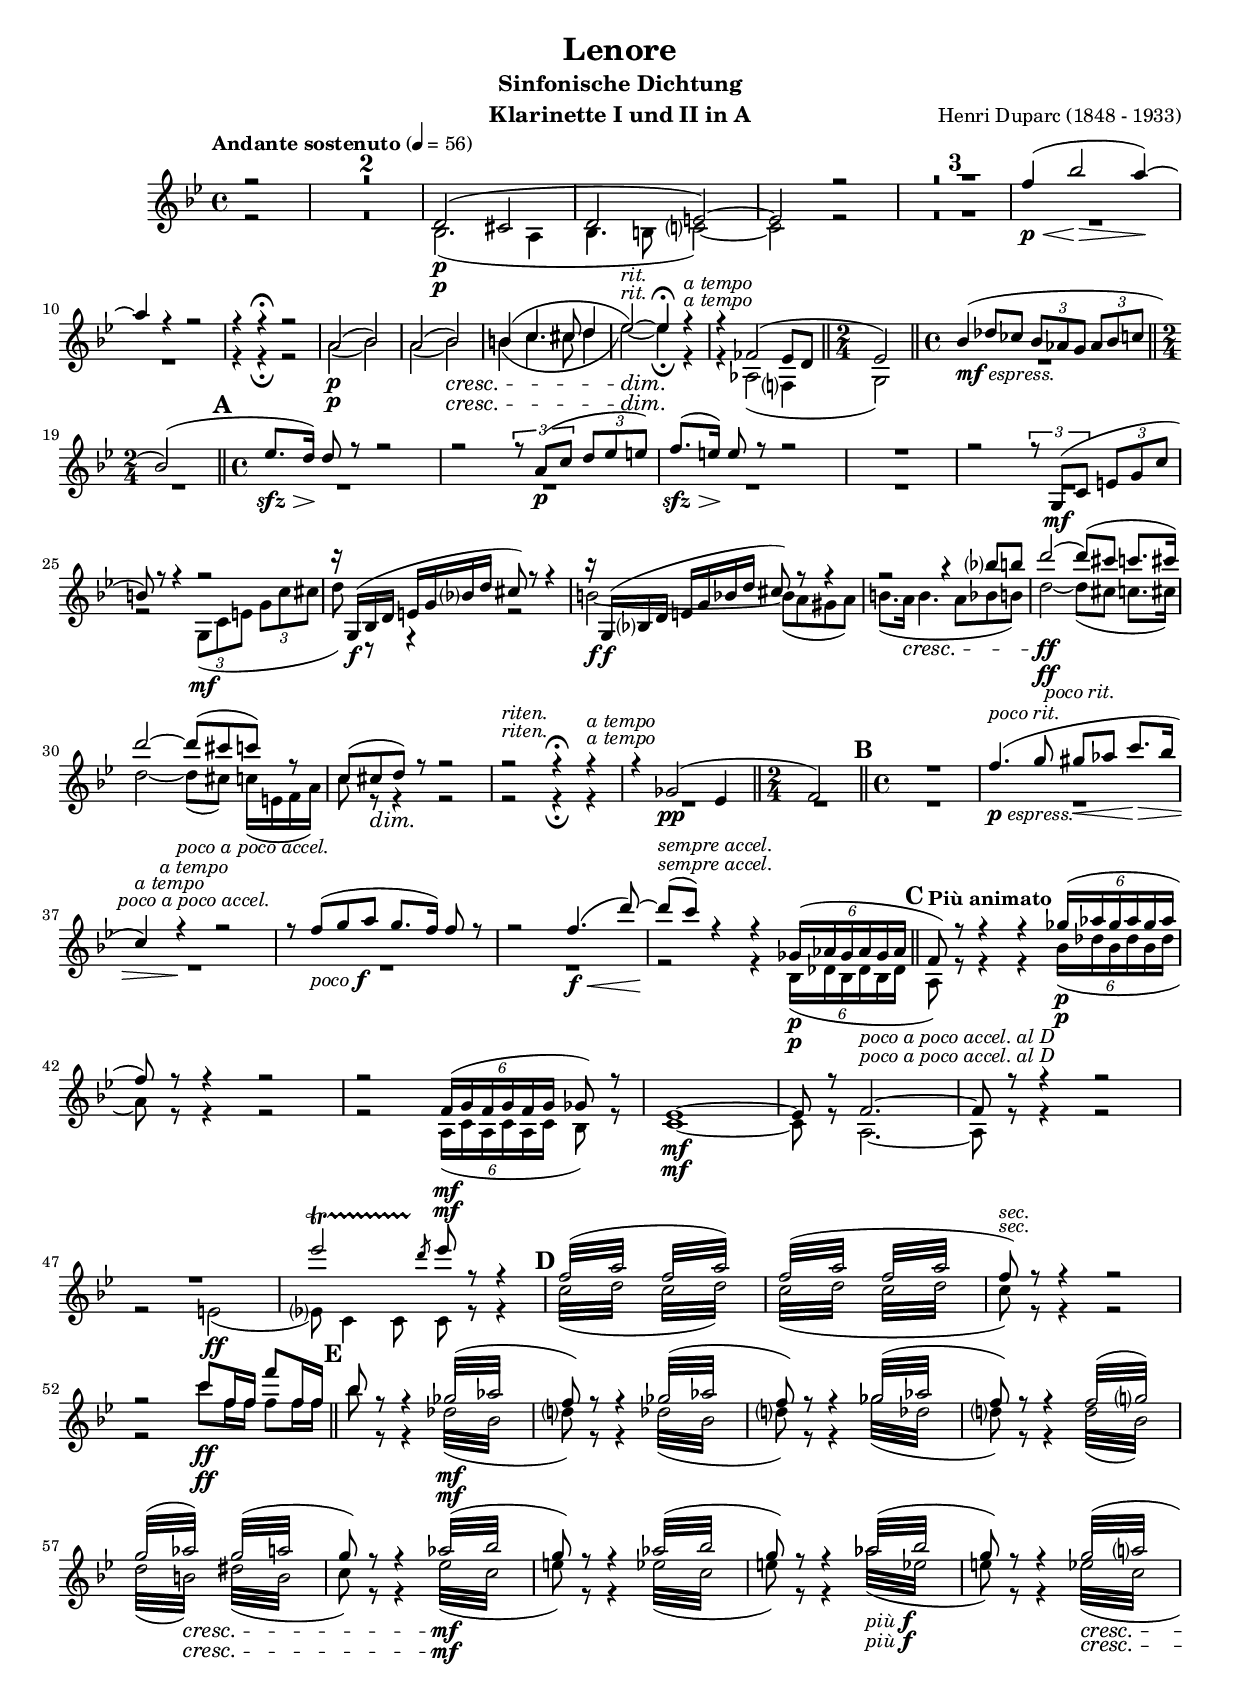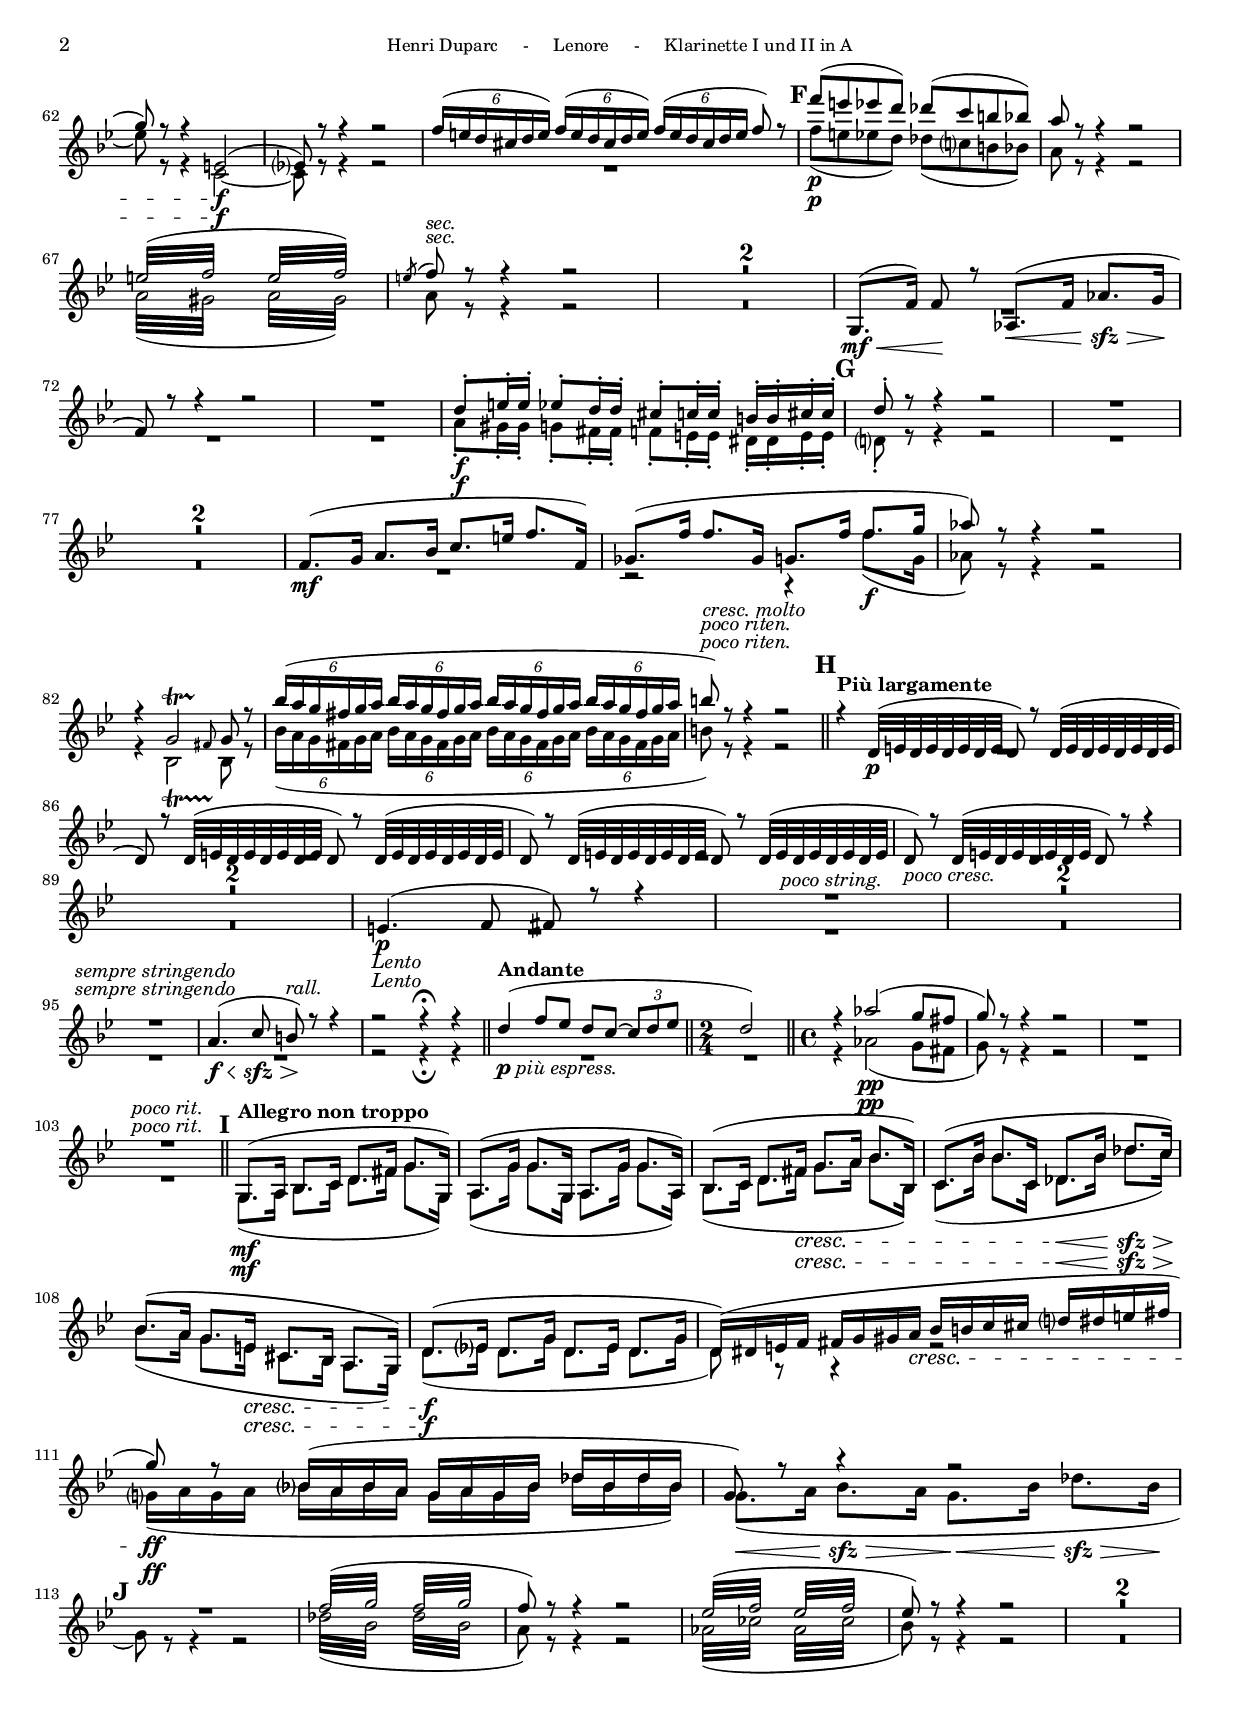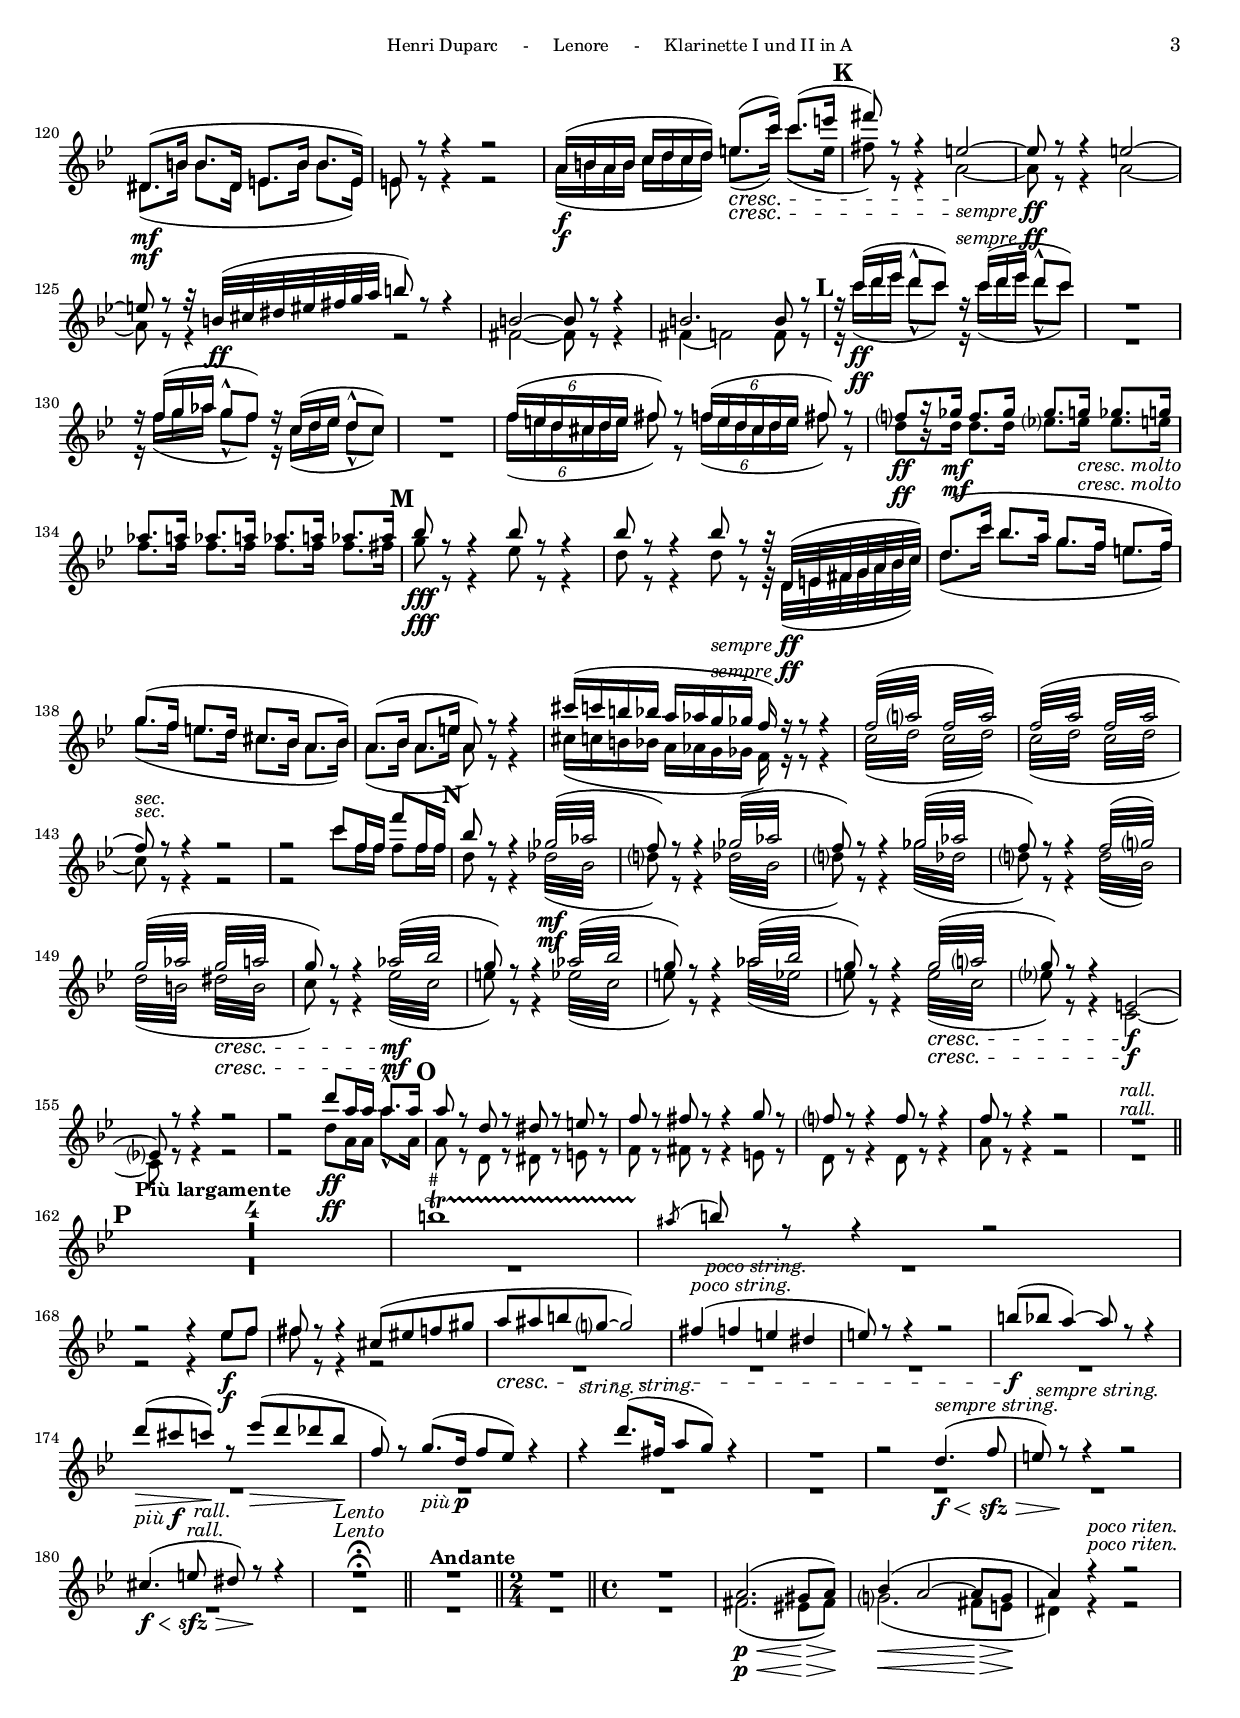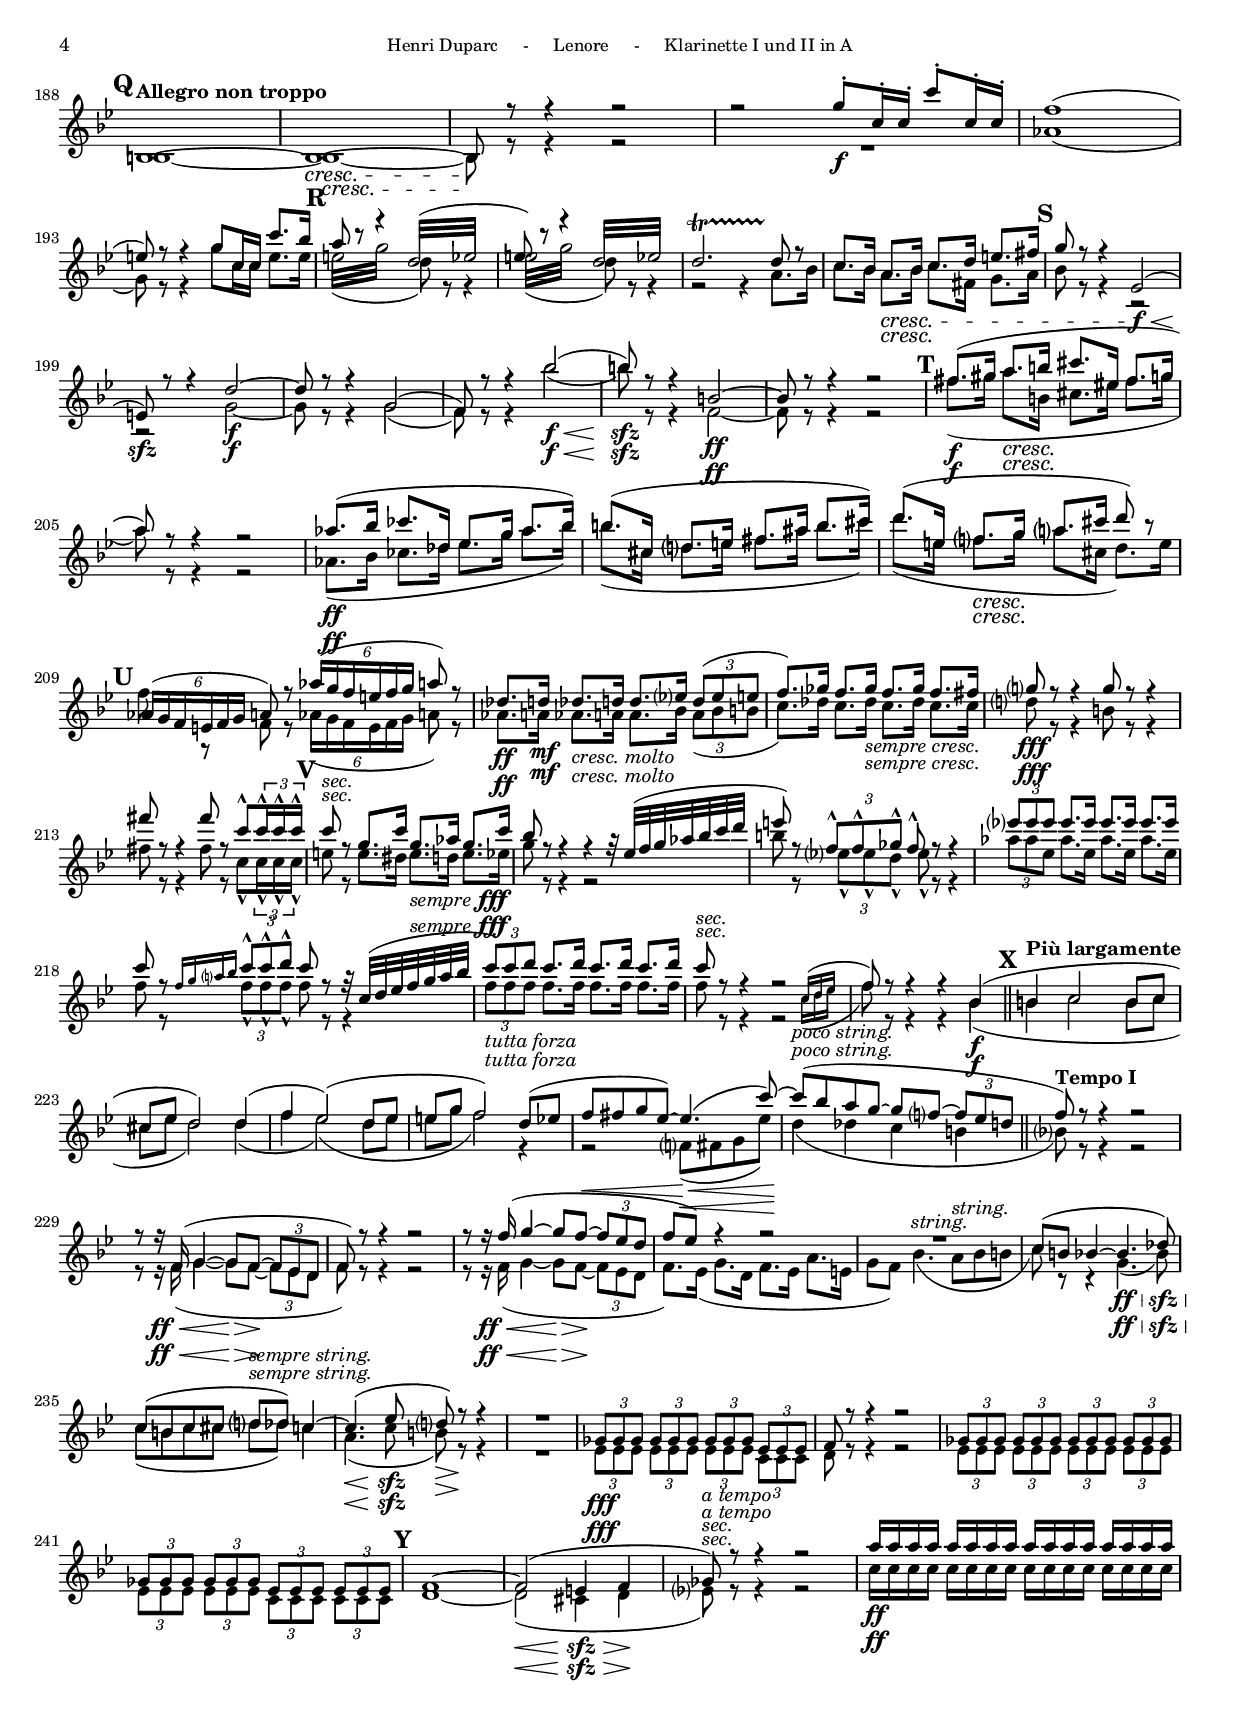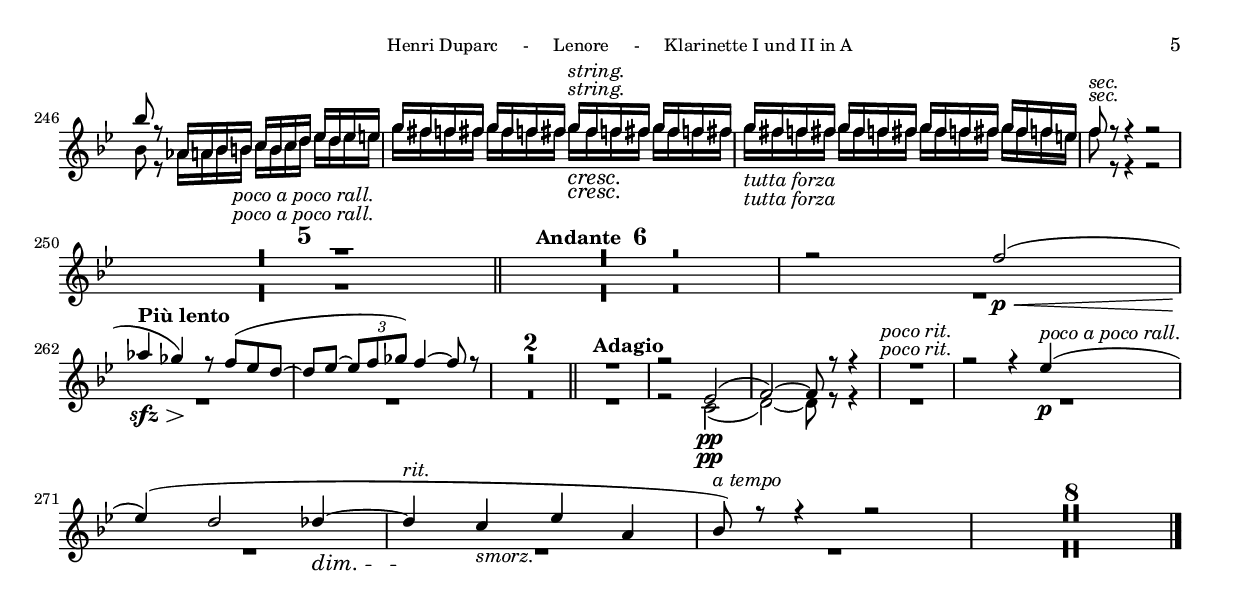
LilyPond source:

\version "2.18.2"
\language "deutsch"

\paper {
    top-margin = 10\mm
    bottom-margin = 10\mm
    left-margin = 10\mm
    right-margin = 10\mm
    ragged-last = ##f
}

\header{
  title = "Lenore"
  subtitle = "Sinfonische Dichtung"
  composerShort = "Henri Duparc"
  composer = "Henri Duparc (1848 - 1933)"
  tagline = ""
}

% Adapt this for automatic line-breaks
% mBreak = {}
mBreak = { \break }
#(set-global-staff-size 17)

% Useful snippets
pCresc = _\markup { \dynamic p \italic "cresc." }
mfDim = _\markup { \dynamic mf \italic "dim." }
smorz = _\markup { \italic "smorz." }
sempreFf = _\markup { \italic "sempre" \dynamic ff }
sempreFff = _\markup { \italic "sempre" \dynamic fff }
pocoF = _\markup { \italic "poco" \dynamic f }
ffz = _\markup { \dynamic { ffz } } 
crescMolto = _\markup { \italic "cresc. molto" }
pMoltoCresc = _\markup { \dynamic p \italic "molto cresc." }
sempreCresc = _\markup { \italic "sempre cresc." }
ppiuEspress = _\markup { \dynamic p \italic "più espress." }
pocoCresc = _\markup { \italic "poco cresc." }
mfEspress = _\markup { \dynamic mf \italic "espress." }
pEspress = _\markup { \dynamic p \italic "espress." }
string = ^\markup { \italic "string." }
stringendo = ^\markup { \italic "stringendo" }
pocoString = ^\markup { \italic "poco string." }
sempreStringendo = ^\markup { \italic "sempre stringendo" }
sempreString = ^\markup { \italic "sempre string." }
tuttaForza = _\markup { \italic "tutta forza" }
allargando = _\markup { \italic "allargando" }
pocoMenoMosso = ^\markup {\italic \bold {"Poco meno mosso."} }
rit = ^\markup {\italic {"rit."} }
rall = ^\markup {\italic {"rall."} }
riten = ^\markup {\italic {"riten."} }
ritATempo = ^\markup { \center-align \italic {"  rit. a tempo"} }
aTempo = ^\markup { \italic {"a tempo"} }
moltoRit = ^\markup { \italic {"molto rit."} }
pocoRit = ^\markup {\italic {"poco rit."} }
pocoRiten = ^\markup {\italic {"poco riten."} }
sec = ^\markup {\italic {"sec."} }
pocoAPocoRall = ^\markup {\italic {"poco a poco rall."} }
pocoAPocoAccel = ^\markup {\italic {"poco a poco accel."} }
pocoAPocoAccelAlD = ^\markup {\italic {"poco a poco accel. al D"} }
sempreAccel = ^\markup {\italic {"sempre accel."} }
solo = ^\markup { "Solo" }
piuF = _\markup { \italic "più" \dynamic f }
piuP = _\markup { \italic "più" \dynamic p }
lento = ^\markup { \italic "Lento" }
accel = ^\markup { \bold { "accel." } }
tempoPrimo = ^\markup { \italic { "Tempo I" } }

% Adapted from http://lsr.di.unimi.it/LSR/Snippet?id=655
% Make title, subtitle, instrument appear on pages other than the first
#(define (part-not-first-page layout props arg)
   (if (not (= (chain-assoc-get 'page:page-number props -1)
               (ly:output-def-lookup layout 'first-page-number)))
       (interpret-markup layout props arg)
       empty-stencil))

\paper {
  oddHeaderMarkup = \markup
  \fill-line {
    " "
    \on-the-fly #part-not-first-page \fontsize #-1.0 \concat {
      \fromproperty #'header:composerShort
      "     -     "
      \fromproperty #'header:title
      "     -     "
      \fromproperty #'header:instrument
    }
    \on-the-fly #print-page-number-check-first \fromproperty #'page:page-number-string
  }
  evenHeaderMarkup = \markup
  \fill-line {
    \on-the-fly #print-page-number-check-first \fromproperty #'page:page-number-string
    \on-the-fly #part-not-first-page \fontsize #-1.0 \concat {
      \fromproperty #'header:composerShort
      "     -     "
      \fromproperty #'header:title
      "     -     "
      \fromproperty #'header:instrument
    }
    " "
  }
  % markup-system-spacing.basic-distance = #12
  % markup-system-spacing.minimum-distance = #12
  % markup-system-spacing.padding = #10
  
}

% ---------------------------------------------------------

clarinet_I = {
  \set Score.markFormatter = #format-mark-alphabet
  \accidentalStyle Score.modern-cautionary
  \compressFullBarRests
  \defaultTimeSignature
  \time 4/4
  \tempo "Andante sostenuto" 4 = 56
  \key b \major
  \relative c' {
    % p3
    \partial 2 r2 |
    R1*2 |
    d2(\p cis |
    d2 e~) |
    e2 r |
    R1*3 |
    f'4(\p\< b2 \>a4)~\! |
    \mBreak
    
    % p4
    a4 r4 r2 |
    r4 r4\fermata r2 |
    a,2(\p b) |
    a2( b)\cresc |
    h4( c4. cis8 d4 |
    es2)~\dim\rit es4\fermata\! r4\aTempo |
    r4 fes,2( es8 d|
    \time 2/4 \bar "||"
    es2) |
    \time 4/4 \bar "||"
    b'4(\mfEspress des8 ces \tuplet 3/2 { b as g } \tuplet 3/2 { as b c }
    \time 2/4 \bar "||"
    \mBreak
    
    % p5
    b2)( |
    \time 4/4 \bar "||"
    \mark #1
    es8.\sfz\> d16)\! d8 r8 r2 |
    r2 \tuplet 3/2 { r8 a(\p c } \tuplet 3/2 { d es e) } |
    f8.(\sfz\> e16)\! e8 r8 r2 |
    R1 |
    r2 \tuplet 3/2 { r8 g,,(\mf c } \tuplet 3/2 { e g c } |
    \mBreak
    
    % p6
    h8) r8 r4 r2 |
    r16 g,(\f b d e g b d cis8) r8 r4 |
    r16 g,(\f b d e g b d cis8) r8 r4 |
    r2 r4 b'8 h |
    d2(\ff d8)( cis c8. cis16) |
    \mBreak
    
    % p7
    d2~ d8( cis c) r |
    c,8( cis\dim d)\! r r2 |
    r2\riten r4\fermata r4\aTempo |
    r4 ges,2(\pp es4 |
    \time 2/4 \bar "||"
    f2) |
    \time 4/4 \bar "||"
    \mark #2
    R1 |
    f'4.(\pEspress\pocoRit g8 gis\< as c8.\> b16 |
    \mBreak
    
    % p8
    c,4)\aTempo r4\!\pocoAPocoAccel r2 |
    r8 f(\pocoF g a g8. f16) f8 r8 |
    r2 f4.\f\<( d'8)~ |
    d8(\!\sempreAccel c) r4 r \tuplet 6/4 { ges,16(\p as ges as ges as } |
    \bar "||"
    \mark #3
    \tempo "Più animato"
    f8) r8 r4 r \tuplet 6/4 { ges'16(\p as ges as ges as } |
    \mBreak
    
    % p9
    f8) r8 r4 r2 |
    r2 \tuplet 6/4 { f,16(\mf g f g f g} ges8) r8 |
    es1~\mf |
    es8 r8 f2.~\pocoAPocoAccelAlD |
    f8 r8 r4 r2 |
    \mBreak
    
    % p10
    R1 |
    es''2\startTrillSpan \slashedGrace d8\stopTrillSpan es8 r8 r4 |
    \mark #4
    \repeat tremolo 8 { f,32( a } \repeat tremolo 8 { f32 a) } |
    \repeat tremolo 8 { f32( a } \repeat tremolo 8 { f32 a } |
    f8)\sec r8 r4 r2 |
    \mBreak
    
    % p11
    r2 c'8\ff f,16 f f'8 f,16 f |
    \bar "||"
    \mark #5
    b8 r8 r4 \repeat tremolo 8 { ges32(\mf as } |
    f8) r8 r4 \repeat tremolo 8 { ges32( as } |
    f8) r8 r4 \repeat tremolo 8 { ges32( as } |
    f8) r8 r4 \repeat tremolo 8 { f32( g) } |
    \mBreak
    
    % p12
    \repeat tremolo 8 { g32( as)\cresc } \repeat tremolo 8 { g32( a } |
    g8) r8 r4 \repeat tremolo 8 { as32(\mf b } |
    g8) r8 r4 \repeat tremolo 8 { as32( b } |
    g8) r8 r4 \repeat tremolo 8 { as32(\piuF b } |
    g8) r8 r4 \repeat tremolo 8 { g32(\cresc a } |
    \mBreak
    
    % p13
    g8) r8 r4 e,2(\f |
    es8) r8 r4 r2 |
    \repeat unfold 2 { \tuplet 6/4 { f'16( e d cis d e) } } \tuplet 6/4 { f16( e d cis d e } f8) r8 |
    \mark #6
    f'8(\p e es d) des( c h b) |
    a8 r8 r4 r2 |
    \mBreak
    
    % p14
    \repeat tremolo 8 { e32( f } \repeat tremolo 8 { e f) } \acciaccatura e8 |
    % FIXME: I can't get the grace note into the previous bar
    f8\sec r8 r4 r2 |
    R1*2 |
    g,,8.(\mf\< f'16) f8\! r8 as,8.(\< f'16 as8.\sfz\> g16\! | 
    \mBreak
    
    % p15
    f8) r8 r4 r2 |
    R1 |
    d'8-.\f e16-. e-. es8-. d16-. d-. cis8-. c16-. c-. h-. h-. cis-. cis-. | 
    \mark #7
    d8-. r8 r4 r2 |
    R1 |
    \mBreak
    
    % p16
    R1*2 |
    f,8.(\mf g16 a8. b16 c8. e16 f8. f,16) |
    ges8.( f'16 f8.\crescMolto ges,16 g8. f'16 f8. g16 |
    as8) r8 r4 r2 |
    \mBreak
    
    % p17
    r4 g,2\startTrillSpan \grace fis8 \stopTrillSpan  g r |
    \tuplet 6/4 { b'16( a g fis g a } \repeat unfold 3 \tuplet 6/4 { b16 a g fis g a } |
    h8)\pocoRiten r8 r4 r2 |
    \bar "||"
    \mark #8
    \tempo "Più largamente"
    r4 d,,32(\p e d e d e d e d8) r8 d32( e d e d e d e |
    \mBreak
    
    % p18
    d8) r d32( e d e d e d e d8) r d32( e d e d e d e |
    d8) r d32( e d e d e d e d8) r d32( e d e d e d e |
    d8\pocoCresc) r d32( e d e d e d e d8) r r4 |
    \mBreak
    
    % p19
    R1*2 |
    e4.(\p f8 fis8) r r4 |
    R1\pocoString |
    R1*2 |
    \mBreak
    
    % p20
    R1 \sempreStringendo a4.(\f\< c8\sfz\> h)\!\rall r r4 |
    r2 \lento r4\fermata r |
    \bar "||"
    \tempo Andante
    d4(\ppiuEspress f8 es d c~ \tuplet 3/2 { c d es } |
    \bar "||"
    \time 2/4
    d2) |
    \bar "||"
    \time 4/4
    r4 as'2(\pp g8 fis |
    g8) r8 r4 r2 |
    R1 |
    \mBreak
   
    % p21
    R1 \pocoRit |
    \bar "||"
    \mark #9
    \tempo "Allegro non troppo"
    g,,8.(\mf a16 b8. c16 d8. fis16 g8. g,16) |
    a8.( g'16 g8. g,16 a8. g'16 g8. a,16) |
    b8.( c16 d8. fis16\cresc g8. a16 b8. b,16) |
    c8.( b'16 b8. c,16 des8.\< b'16 des8.\sfz\> c16)\! |
    \mBreak
    
    % p22
    b8.( a16 g8. e16\cresc cis8. b16 a8. g16) |
    d'8.(\f es16 d8. g16 d8. es16 d8. g16 |
    d16)( dis e f fis g gis a\cresc b h c cis d dis e fis |
    g8)\ff r8 b,16( a b a g a g b des b des b |
    g8) r8 r4 r2 |
    \mBreak
    
    % p23
    \mark #10
    R1 |
    \repeat tremolo 8 { f'32( g } \repeat tremolo 8 { f32 g } |
    f8) r8 r4 r2 |
    \repeat tremolo 8 { es32( f } \repeat tremolo 8 { es32 f } |
    es8) r8 r4 r2 |
    R1*2 |
    \mBreak
    
    % p24
    dis,8.(\mf h'16 h8. dis,16 e8. h'16 h8. e,16) |
    e8 r8 r4 r2 |
    a16\f( h a h c d c d) e8.(\cresc c'16) c8.( e16 |
    \mark #11
    fis8) r8 r4 e,2~\sempreFf\! |
    e8 r8 r4 e2~ |
    \mBreak
    
    % p25
    e8 r8 r32 h(\ff cis dis eis fis g a h8) r8 r4 |
    h,2~ h8 r8 r4 |
    h2. h8 r8 |
    \mark #12
    r16 c'(\ff d es d8-^ c) r16 c( d es d8-^ c) |
    R1 |
    \mBreak
    
    % p26
    r16 f,( g as g8-^ f) r16 c( d es d8-^ c) |
    R1 |
    \tuplet 6/4 { f16( e d cis d e } fis8) r8 \tuplet 6/4 { f16( e d cis d e } fis8) r8 |
    f8[\ff r16 ges]\mf f8. ges16 ges8. g16\crescMolto ges8. g16 |
    \mBreak
    
    % p27
    as8. a16 as8. a16 as8. a16 as8. as16 |
    \mark #13
    b8\fff r8 r4 b8 r8 r4 |
    b8 r8 r4 b8\sempreFf r8 r32 d,,( e fis g a b c) |
    d8.( c'16 b8. a16 g8. f16 e8. f16) |
    \mBreak
    
    % p28
    g8.( f16 e8. d16 cis8. b16 a8. b16) |
    a8.( b16 a8. e'16 a,8) r8 r4 |
    cis'16( c h b a as g ges f) r16 r8 r4 |
    \repeat tremolo 8 { f32( a } \repeat tremolo 8 { f32 a) } |
    \repeat tremolo 8 { f32( a } \repeat tremolo 8 { f32 a } |
    \mBreak

    % p29
    f8)\sec r8 r4 r2 |
    r2 c'8 f,16 f f'8 f,16 f |
    \mark #14
    b8 r8 r4 \repeat tremolo 8 { ges32(\mf as } |
    f8) r8 r4 \repeat tremolo 8 { ges32( as } |
    f8) r8 r4 \repeat tremolo 8 { ges32( as } |
    f8) r8 r4 \repeat tremolo 8 { f32( g) } |
    \mBreak
    
    % p30
    \repeat tremolo 8 { g32( as } \repeat tremolo 8 { g32\cresc a } |
    g8) r8 r4 \repeat tremolo 8 { as32(\mf b } |
    g8) r8 r4 \repeat tremolo 8 { as32( b } |
    g8) r8 r4 \repeat tremolo 8 { as32( b } |
    g8) r8 r4 \repeat tremolo 8 { g32(\cresc a } |
    g8) r8 r4 e,2(\f |
    \mBreak
    
    % p31
    es8) r8 r4 r2 |
    r2 d''8\ff a16 a a8.-^ a16 |
    \mark #15
    a8 r d, r dis r e r |
    f8 r fis r r4 g8 r |
    f8 r r4 f8 r r4 |
    f8 r r4 r2 |
    R1 \rall |
    \bar "||"
    \mBreak
    
    % p32
    \mark #16
    \tempo "Più largamente"
    R1*4 |
    % FIXME: Trill should have a #, and grace note should be in this bar
    h1 ^\markup "#" \startTrillSpan \acciaccatura ais8 \stopTrillSpan |
    h8 r r4 r2 |
    \mBreak
    
    % p33
    r2 r4 es,8\f f |
    fis8 r r4 cis8( eis f gis |
    a8\cresc ais h g~ g2) |
    fis4(\pocoString f e dis |
    e8) r r4 r2 |
    h'8(\f b a4~) a8 r r4 |
    \mBreak
    
    % p34
    d8(\piuF\> cis c)\! r es(\> d des b\! |
    f8) r g8.(\piuP d16 f8 es) r4 |
    r4\string d'8.( fis,16 a8 g) r4 |
    R1 |
    r2 d4.(\f\<\sempreString f8\sfz\> |
    e8) r\! r4 r2 |
    \mBreak
    
    % p35
    cis4.(\f\< e8\sfz\>\rall dis) r8\! r4 |
    R1\lento\fermataMarkup |
    \bar "||"
    \tempo Andante
    R1 |
    \bar "||"
    \time 2/4 |
    R2 |
    \bar "||"
    \time 4/4
    R1 |
    a2.(\p\< gis8\> a)\! |
    b4(\< a2~ a8\> g\! |
    a4) r4\pocoRiten r2 |
    \mBreak
    
    % p36
    \mark #17
    \tempo "Allegro non troppo"
    h,1~ |
    h1~\cresc |
    h8\! r r4 r2 |
    r2 g''8-.\f c,16-. c-. c'8-. c,16-. c-. |
    f1( |
    \mBreak
    
    % p37
    e8) r r4 g8 c,16 c c'8. b16 |
    \mark #18
    a8 r r4 \repeat tremolo 8 { d,32( es } |
    e8) r r4 \repeat tremolo 8 { d32 es } |
    % FIXME: Trill should have Aufloesungszeichen
    d2.\startTrillSpan d8\stopTrillSpan  r |
    c8. b16 a8.\cresc b16 c8. d16 e8. fis16 |
    \mark #19
    g8 r r4 es,2(\f\< |
    \mBreak
    
    % p38
    e8)\sfz r r4 d'2~\f |
    d8 r r4 g,2( |
    f8) r r4 b'2(\f\< |
    h8)\sfz r r4 h,2~\ff |
    h8 r r4 r2 |
    \mark #20
    fis'8.(\f gis16 a8.\cresc h16\! cis8. eis,16 fis8. g16 |
    \mBreak
    
    % p39
    a8) r r4 r2 |
    as8.(\ff b16 ces8. des,16 es8. g16 as8. b16) |
    h8.( cis,16 d8. e16 fis8. ais16 h8. cis16) |
    d8.( e,16 f8.\cresc g16\! a8. cis16 d8) r |
    \mBreak
    
    % p40
    \mark #21
    \tuplet 6/4 { as,16( g f e f g } a8) r \tuplet 6/4 { as'16( g f e f g } a8) r8 |
    des,8.\ff d16\mf des8.\crescMolto d16 d8. es16 \tuplet 3/2 { d8( es e } |
    f8.) ges16 f8. ges16\sempreCresc f8. ges16 f8. fis16 |
    g8\fff r r4 g8 r r4 |
    \mBreak
    
    % p41
    fis'8 r r4 fis8 r c-^ \tuplet 3/2 { c16-^ c-^ c-^ } |
    \mark #22
    c8\sec r g8. c16 g8.\sempreFff as16 g8. c16 |
    b8 r r4 r4 r32 es,( f g as b c d |
    e8) r \tuplet 3/2 { f,-^ f-^ ges-^ } f-^ r8 r4 |
    \tuplet 3/2 { es'8 es es } es8. es16 es8. es16 es8. es16 |
    \mBreak
    
    % p42
    c8 r \grace { f,16 g a b } \tuplet 3/2 { c8-^ c-^ d-^ } c8 r r32 c,( d es f g a b |
    \tuplet 3/2 { c8)\tuttaForza c d } \repeat unfold 3 { c8. d16 } |
    c8\sec r r4 \afterGrace r2 { c,16( d es } |
    f8) r r4 r4 b,(\f |
    \bar "||"
    \mark #24
    \tempo "Più largamente"
    h4 c2 h8 c |
    \mBreak
    
    % p43
    cis8 es d2) d4( |
    f4 es2)( d8 es |
    e8 g f2) d8( es |
    f8\< fis g es~) es4.(\!\< c'8~) |
    c8(\!\pocoString b a g~ g f~ \tuplet 3/2 { f8 es d } |
    \bar "||" 
    \tempo "Tempo I"
    f8) r r4 r2 |
    \mBreak
    
    % p44
    r8 r16\ff\< f,( g4~ g8\> f8~\! \tuplet 3/2 { f8 es d } | 
    f8) r r4 r2 |
    r8 r16\ff\< f'( g4~ g8\> f8~\! \tuplet 3/2 { f8 es d } | 
    f8 es) r4 r2 |
    R1\string |
    c8( h b4~ b4.\ff\< des8)\sfz\> |
    \mBreak
    
    % p45
    c8(\! h c cis d\sempreString des) c4~ |
    c4.(\< es8\sfz d)\> r8\! r4 |
    R1 |
    \tuplet 3/2 { ges,8\fff ges ges } \repeat unfold 2 \tuplet 3/2 { ges8 ges ges } \tuplet 3/2 { es8 es es } |
    f8 r r4 r2 |
    \repeat unfold 4 \tuplet 3/2 { ges8 ges ges } |
    \mBreak
    
    % p46
    \repeat unfold 2 \tuplet 3/2 { ges8 ges ges } \repeat unfold 2 \tuplet 3/2 { es8 es es }
    \mark #25
    f1~ |
    f2(\< e4\sfz\> f\! |
    ges8)\sec\aTempo r r4 r2 |
    a'16\ff \repeat unfold 15 a |
    \mBreak
    
    % p47
    b8 r as,16 a b h c h c d es d es e |
    g16 fis f fis g fis f fis g\string\cresc fis\! f fis g fis f fis |
    g16\tuttaForza fis f fis g fis f fis g fis f fis g fis f e |
    f8\sec r r4 r2 |
    \mBreak
    
    % p48
    R1*5\pocoAPocoRall |
    \bar "||"
    \tempo Andante
    R1*6 |
    r2 f2(\p\< |
    \mBreak
    
    % p49
    \tempo "Più lento"
    as4\sfz\> ges)\! r8 f( es d~ |
    d8 es8~ \tuplet 3/2 { es f ges) } f4~ f8 r |
    R1*2 |
    \bar "||"
    \tempo Adagio 
    R1 |
    r2 es,2(\pp |
    f2~) f8 r r4 |
    R1\pocoRit |
    r2 r4 es'4(\p\pocoAPocoRall |
    \mBreak
    
    % p50
    es4)( d2 des4~\dim | 
    des4\!\rit c\smorz es a, |
    b8)\aTempo r r4 r2 |
    R1*8 |
    \bar "|."
    \mBreak
  }
}

clarinet_II = {
  \set Score.markFormatter = #format-mark-alphabet
  \accidentalStyle Score.modern-cautionary
  \compressFullBarRests
  \defaultTimeSignature
  \time 4/4
  \tempo "Andante sostenuto" 4 = 56
  \key b \major
  \relative c' {
    % p3
    \partial 2 r2 |
    R1*2 |
    b2.(\p a4 |
    b4. h8 c2~) |
    c2 r |
    R1*4 |
    \mBreak
    
    % p4
    R1 |
    r4 r4\fermata r2 |
    a'2(\p b) |
    a2( b)\cresc |
    h4( c4. cis8 d4 |
    es2)~\dim\rit es4\fermata\! r4\aTempo |
    r4 as,,2( f4 |
    \time 2/4 \bar "||"
    g2) |
    \time 4/4 \bar "||"
    R1
    \time 2/4 \bar "||"
    \mBreak
    
    % p5
    R2 |
    \time 4/4 \bar "||"
    R1*5 |
    \mBreak
    
    % p6
    r2 \tuplet 3/2 { g8(\mf c e } \tuplet 3/2 { g c cis } |
    d8) r8 r4 r2 |
    h2~\f h8(a gis a) |
    h8.( a16\cresc h4. a8 b h) |
    d2~\ff d8( cis c8. cis16) |
    \mBreak

    % p7
    d2~ d8( cis) c16( e, f a) |
    c8 r8 r4 r2 |
    r2\riten r4\fermata r4\aTempo |
    R1 |
    \time 2/4 \bar "||"
    R2 |
    \time 4/4 \bar "||"
    \mark #2
    R1 R1\pocoRit |
    \mBreak
    
    % p8
    R1 \aTempo\pocoAPocoAccel R1*2 |
    r2\sempreAccel r4 \tuplet 6/4 { b,16(\p des b des b des } |
    \bar "||"
    \mark #3
    \tempo "Più animato"
    a8) r8 r4 r4 \tuplet 6/4 { b'16(\p des b des b des } |
    
    % p9
    a8) r8 r4 r2 |
    r2 \tuplet 6/4 { a,16(\mf c a c a c} b8) r8 |
    c1~\mf |
    c8 r8 a2.~\pocoAPocoAccelAlD |
    a8 r8 r4 r2 |
    \mBreak
    
    %p10
    r2 e'2(\ff |
    es8) c4 c8 c r r4 |
    \mark #4
    \repeat tremolo 8 { c'32( d } \repeat tremolo 8 { c32 d) } |
    \repeat tremolo 8 { c32( d } \repeat tremolo 8 { c32 d } |
    c8)\sec r8 r4 r2 |
    \mBreak
    
    % p11
    r2 c'8\ff f,16 f f8 f16 f |
    \bar "||"
    \mark #5
    b8 r8 r4 \repeat tremolo 8 { des,32(\mf b } |
    d8) r8 r4 \repeat tremolo 8 { des32( b } |
    d8) r8 r4 \repeat tremolo 8 { ges32( des } |
    d8) r8 r4 \repeat tremolo 8 { d32( b) } |
    \mBreak
    
    % p12
    \repeat tremolo 8 { d32( h)\cresc } \repeat tremolo 8 { dis32( h } |
    c8) r8 r4 \repeat tremolo 8 { es32(\mf c } |
    e8) r8 r4 \repeat tremolo 8 { es32( c } |
    e8) r8 r4 \repeat tremolo 8 { as32(\piuF es } |
    e8) r8 r4 \repeat tremolo 8 { es32(\cresc c } |
    \mBreak
    
    % p13
    es8) r8 r4 c,2~\f |
    c8 r8 r4 r2 |
    R1 |
    \mark #6
    f'8(\p e es d) des( c h b) |
    a8 r8 r4 r2 |
    \mBreak
    
    % p14
    \repeat tremolo 8 { a32( gis } \repeat tremolo 8 { a gis) } |
    a8\sec r8 r4 r2 |
    R1*3 |
    \mBreak
    
    % p15
    R1*2 |
    a8-.\f gis16-. gis-. g8-. fis16-. fis-. f8-. e16-. e-. dis-. dis-. e-. e-. | 
    \mark #7
    d8-. r8 r4 r2 |
    R1 |
    \mBreak
    
    % p16
    R1*3 |
    r2 r4 f'8.(\f g,16 |
    as8) r8 r4 r2 |
    \mBreak
    
    % p17
    r4 b,2\startTrillSpan b8\stopTrillSpan r |
    \tuplet 6/4 { b'16( a g fis g a } \repeat unfold 3 \tuplet 6/4 { b16 a g fis g a } |
    h8)\pocoRiten r8 r4 r2 |
    \bar "||"
    \mark #8
    \tempo "Più largamente"
    R1
    \mBreak
    
    % p18
    R1*3 |
    \mBreak
    
    % p19
    R1*6 |
    \mBreak
    
    % p20
    R1 \sempreStringendo |
    R1 |
    r2 \lento r4\fermata r |
    \bar "||"
    \tempo Andante
    R1 |
    \bar "||"
    \time 2/4
    R2 |
    \bar "||"
    \time 4/4
    r4 as2(\pp g8 fis |
    g8) r8 r4 r2 |
    R1 |
    \mBreak
   
    % p21
    R1 \pocoRit |
    \bar "||"
    \mark #9
    \tempo "Allegro non troppo"
    g,8.(\mf a16 b8. c16 d8. fis16 g8. g,16) |
    a8.( g'16 g8. g,16 a8. g'16 g8. a,16) |
    b8.( c16 d8. fis16\cresc g8. a16 b8. b,16) |
    c8.( b'16 b8. c,16 des8.\< b'16 des8.\sfz\> c16)\! |
    \mBreak
    
    % p22
    b8.( a16 g8. e16\cresc cis8. b16 a8. g16) |
    d'8.(\f es16 d8. g16 d8. es16 d8. g16 |
    d8) r8 r4 r2 |
    g16(\ff a g a b a b a g a g b des b des b) |
    g8.(\< a16 b8.\sfz\> a16 g8.\< b16 des8.\sfz\> b16\! |
    \mBreak
    
    % p23
    \mark #10
    g8) r8 r4 r2 |
    \repeat tremolo 8 { des'32( b } \repeat tremolo 8 { des32 b } |
    a8) r8 r4 r2 |
    \repeat tremolo 8 { as32( ces } \repeat tremolo 8 { as32 ces } |
    b8) r8 r4 r2 |
    R1*2 |
    \mBreak
    
    % p24
    dis,8.(\mf h'16 h8. dis,16 e8. h'16 h8. e,16) |
    e8 r8 r4 r2 |
    a16\f( h a h c d c d) e8.(\cresc c'16) c8.( e,16 |
    \mark #11
    fis8) r8 r4 a,2~\sempreFf\! |
    a8 r8 r4 a2~ |
    \mBreak
    
    % p25
    a8 r8 r4 r2 |
    fis2~ fis8 r8 r4 |
    fis4( f2) f8 r8 |
    \mark #12
    r16 c''(\ff d es d8-^ c) r16 c( d es d8-^ c) |
    R1 |
    \mBreak
    
    % p26
    r16 f,( g as g8-^ f) r16 c( d es d8-^ c) |
    R1 |
    \tuplet 6/4 { f16( e d cis d e } fis8) r8 \tuplet 6/4 { f16( e d cis d e } fis8) r8 |
    d8[\ff r16 d]\mf d8. d16 es8. es16\crescMolto es8. e16 |
    \mBreak
    
    % p27
    f8. f16 f8. f16 f8. f16 f8. fis16 |
    \mark #13
    g8\fff r8 r4 es8 r8 r4 |
    d8 r8 r4 d8\sempreFf r8 r32 d,( e fis g a b c) |
    d8.( c'16 b8. a16 g8. f16 e8. f16) |
    \mBreak
    
    % p28
    g8.( f16 e8. d16 cis8. b16 a8. b16) |
    a8.( b16 a8. e'16 a,8) r8 r4 |
    cis16( c h b a as g ges f) r16 r8 r4 |
    \repeat tremolo 8 { c'32( d } \repeat tremolo 8 { c32 d) } |
    \repeat tremolo 8 { c32( d } \repeat tremolo 8 { c32 d } |
    \mBreak

    % p29
    c8)\sec r8 r4 r2 |
    r2 c'8 f,16 f f8 f16 f |
    \mark #14
    d8 r8 r4 \repeat tremolo 8 { des32(\mf b } |
    d8) r8 r4 \repeat tremolo 8 { des32( b } |
    d8) r8 r4 \repeat tremolo 8 { ges32( des } |
    d8) r8 r4 \repeat tremolo 8 { d32( b) } |
    \mBreak
    
    % p30
    \repeat tremolo 8 { d32( h } \repeat tremolo 8 { dis\cresc h } |
    c8) r8 r4 \repeat tremolo 8 { es32(\mf c } |
    e8) r8 r4 \repeat tremolo 8 { es32( c } |
    e8) r8 r4 \repeat tremolo 8 { as32( es } |
    e8) r8 r4 \repeat tremolo 8 { e32(\cresc c } |
    es8) r8 r4 c,2~\f |
    \mBreak

    % p31
    c8 r8 r4 r2 |
    r2 d'8\ff a16 a a'8.-^ a,16 |
    \mark #15
    a8 r d, r dis r e r |
    f8 r fis r r4 e8 r |
    d8 r r4 d8 r r4 |
    a'8 r r4 r2 |
    R1 \rall |
    \bar "||"
    
    % p32
    R1*6 |
    \mBreak
    
    % p33
    r2 r4 es'8\f f |
    fis8 r r4 r2 |
    R1 |
    R1*3\pocoString |
    \mBreak
    
    % p34
    R1*2 |
    R1*3\string |
    R1\sempreString |
    \mBreak

    % p35
    R1\rall |
    R1\lento\fermataMarkup |
    \bar "||"
    \tempo Andante
    R1 |
    \bar "||"
    \time 2/4 |
    R2 |
    \bar "||"
    \time 4/4
    R1 |
    fis,2.(\p\< eis8\> fis)\! |
    g2.(\< fis8\> e\! |
    dis4) r4\pocoRiten r2 |
    \mBreak
    
    % p36
    \mark #17
    \tempo "Allegro non troppo"
    h1~ |
    h1~\cresc |
    h8\! r r4 r2 |
    R1 |
    as'( |
    \mBreak
    
    % p37
    g8) r r4 g'8 c,16 c e8. e16 |
    \mark #18
    \repeat tremolo 8 { e32( g } d8) r r4 |
    \repeat tremolo 8 { e32( g } d8) r r4 |
    r2 r4 a8. b16 |
    c8. b16 a8.\cresc b16\! c8. fis,16 g8. a16 |
    \mark #19
    b8\! r r4 r2 |
    \mBreak
    
    % p38
    r2 g2~\f |
    g8 r r4 g2( |
    f8) r r4 b'2(\f\< |
    h8)\sfz r r4 f,2~\ff |
    f8 r r4 r2 |
    \mark #20
    fis'8.(\f gis16 a8.\cresc h,16\! cis8. eis16 fis8. g16 |
    \mBreak

    % p39
    a8) r r4 r2 |
    as,8.(\ff b16 ces8. des16 es8. g16 as8. b16) |
    h8.( cis,16 d8. e16 fis8. ais16 h8. cis16) |
    d8.( e,16 f8.\cresc g16\! a8. cis,16 d8.) e16 |
    \mBreak
    
    % p40
    \mark #21
    f8 r f,8 r \tuplet 6/4 { as16( g f e f g } a8) r8 |
    as8.\ff a16\mf as8.\crescMolto a16 a8. b16 \tuplet 3/2 { a8( b h } |
    c8.) des16 c8. des16\sempreCresc c8. des16 c8. c16 |
    d8\fff r r4 h8 r r4 |
    \mBreak
    
    % p41
    fis'8 r r4 fis8 r c-^ \tuplet 3/2 { c16-^ c-^ c-^ } |
    \mark #22
    e8\sec r e8. dis16 e8.\sempreFff d16 e8. es16 |
    g8 r r4 r2 |
    h8 r \tuplet 3/2 { es,-^ es-^ d-^ } es-^ r8 r4 |
    \tuplet 3/2 { as8 as es } as8. es16 as8. es16 as8. es16 |
    \mBreak
    
    % p42
    f8 r \tuplet 3/2 { f8-^ f-^ f-^ } f8 r r4 |
    \tuplet 3/2 { f8\tuttaForza f f } \repeat unfold 3 { f8. f16 } |
    f8\sec r r4 \afterGrace r2 { c16( d es } |
    f8) r r4 r4 b,(\f |
    \bar "||"
    \mark #24
    \tempo "Più largamente"
    h4 c2 h8 c |
    \mBreak
    
    % p43
    cis8 es d2) d4( |
    f4 es2)( d8 es |
    e8 g f2) r4 |
    r2 f,8(\!\< fis g es') |
    d4(\!\pocoString des c h |
    \bar "||" 
    \tempo "Tempo I"
    b8) r r4 r2 |
    \mBreak
    
    % p44
    r8 r16\ff\< f( g4~ g8\> f8~\! \tuplet 3/2 { f8 es d } | 
    f8) r r4 r2 |
    r8 r16\ff\< f( g4~ g8\> f8~\! \tuplet 3/2 { f8 es d } | 
    f8.) es16( g8. d16 f8. es16 a8. e16 |
    g8 f) b4.( a8\string b h |
    c8) r r4 g4.(\ff\< b8)\sfz\> |
    \mBreak
    
    % p45
    c8(\! h c cis d\sempreString des) c4 |
    a4.(\< c8\sfz h)\> r8\! r4 |
    R1 |
    \tuplet 3/2 { es,8\fff es es } \repeat unfold 2 \tuplet 3/2 { es8 es es } \tuplet 3/2 { c8 c c } |
    d8 r r4 r2 |
    \repeat unfold 4 \tuplet 3/2 { es8 es es } |
    \mBreak
    
    % p46
    \repeat unfold 2 \tuplet 3/2 { es8 es es } \repeat unfold 2 \tuplet 3/2 { c8 c c }
    \mark #25
    d1~ |
    d2(\< cis4\sfz\> d\! |
    es8)\sec\aTempo r r4 r2 |
    c'16\ff \repeat unfold 15 c |
    \mBreak
   
    % p47
    b8 r as16 a b h c h c d es d es e |
    g16 fis f fis g fis f fis g\string\cresc fis\! f fis g fis f fis |
    g16\tuttaForza fis f fis g fis f fis g fis f fis g fis f e |
    f8\sec r r4 r2 |
    \mBreak
    
    % p48
    R1*5\pocoAPocoRall |
    \bar "||"
    \tempo Andante
    R1*7 |
    \mBreak
    
    % p49
    \tempo "Più lento"
    R1*4 |
    \bar "||"
    \tempo Adagio 
    R1 |
    r2 c,2(\pp |
    d2~) d8 r r4 |
    R1*2\pocoRit |
    \mBreak
    
    % p50
    R1*11 |
    \bar "|."
    \mBreak
  }
}
% ---------------------------------------------------------

\bookpart {
  \header{
    instrument = "Klarinette I und II in A"
  }
  \score {
    <<
    \transpose a a \clarinet_I
    \\
    \transpose a a \clarinet_II
    >>
  }
}
